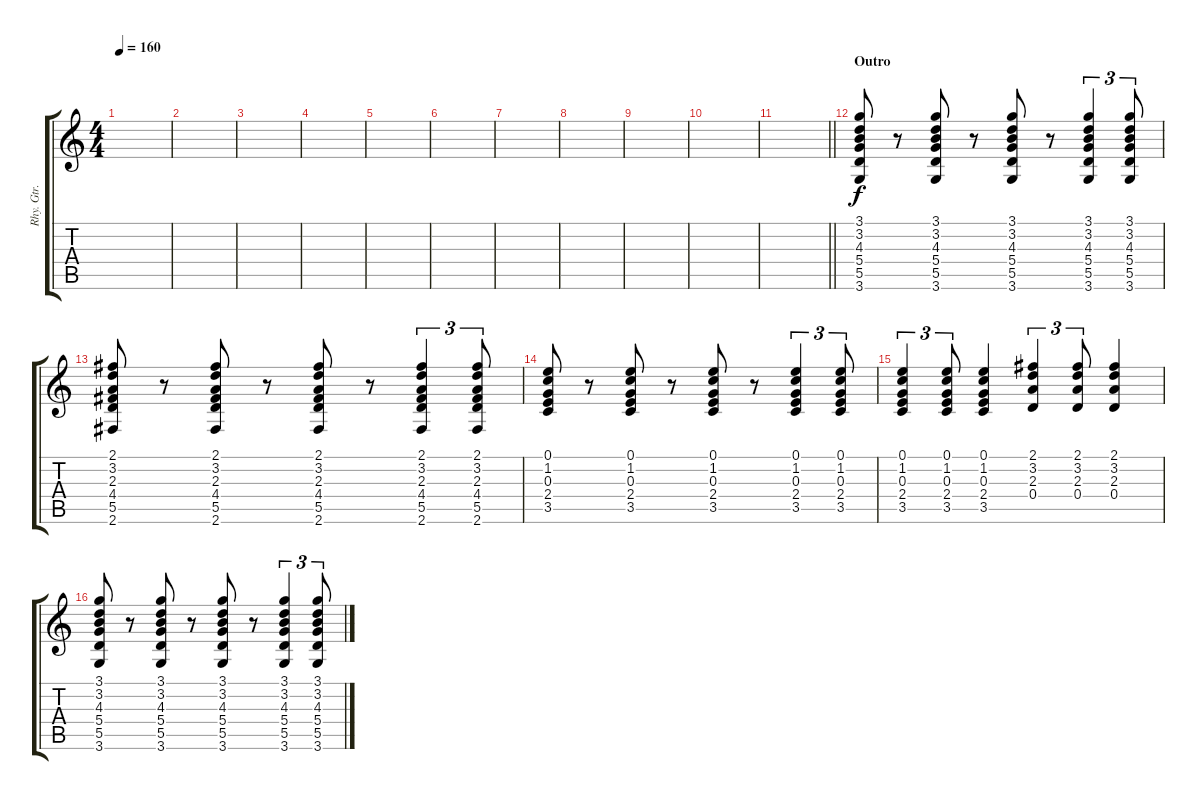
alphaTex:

\track ("Rhy. Gtr. 1" "Rhy. Gtr. ") {instrument acousticguitarsteel}
\staff {score tabs}
\tuning (E4 B3 G3 D3 A2 E2) {hide}
\ts (4 4)
\tempo 160
\clef g2
\ks c
|
|
|
|
|
|
|
|
|
|
\barLineRight lightlight
|
\section ("" "Outro")
(3.1 3.2 4.3 5.4 5.5 3.6).8{volume 3} r.8 (3.1 3.2 4.3 5.4 5.5 3.6).8 r.8 (3.1 3.2 4.3 5.4 5.5 3.6).8 r.8 (3.1 3.2 4.3 5.4 5.5 3.6).4{tu (3 2)} (3.1 3.2 4.3 5.4 5.5 3.6).8{tu (3 2)} |
(2.1 3.2 2.3 4.4 5.5 2.6).8 r.8 (2.1 3.2 2.3 4.4 5.5 2.6).8 r.8 (2.1 3.2 2.3 4.4 5.5 2.6).8 r.8 (2.1 3.2 2.3 4.4 5.5 2.6).4{tu (3 2)} (2.1 3.2 2.3 4.4 5.5 2.6).8{tu (3 2)} |
(0.1 1.2 0.3 2.4 3.5).8 r.8 (0.1 1.2 0.3 2.4 3.5).8 r.8 (0.1 1.2 0.3 2.4 3.5).8 r.8 (0.1 1.2 0.3 2.4 3.5).4{tu (3 2)} (0.1 1.2 0.3 2.4 3.5).8{tu (3 2)} |
(0.1 1.2 0.3 2.4 3.5).4{tu (3 2)} (0.1 1.2 0.3 2.4 3.5).8{tu (3 2)} (0.1 1.2 0.3 2.4 3.5).4 (2.1 3.2 2.3 0.4).4{tu (3 2)} (2.1 3.2 2.3 0.4).8{tu (3 2)} (2.1 3.2 2.3 0.4).4 |
(3.1 3.2 4.3 5.4 5.5 3.6).8 r.8 (3.1 3.2 4.3 5.4 5.5 3.6).8 r.8 (3.1 3.2 4.3 5.4 5.5 3.6).8 r.8 (3.1 3.2 4.3 5.4 5.5 3.6).4{tu (3 2)} (3.1 3.2 4.3 5.4 5.5 3.6).8{tu (3 2)}
